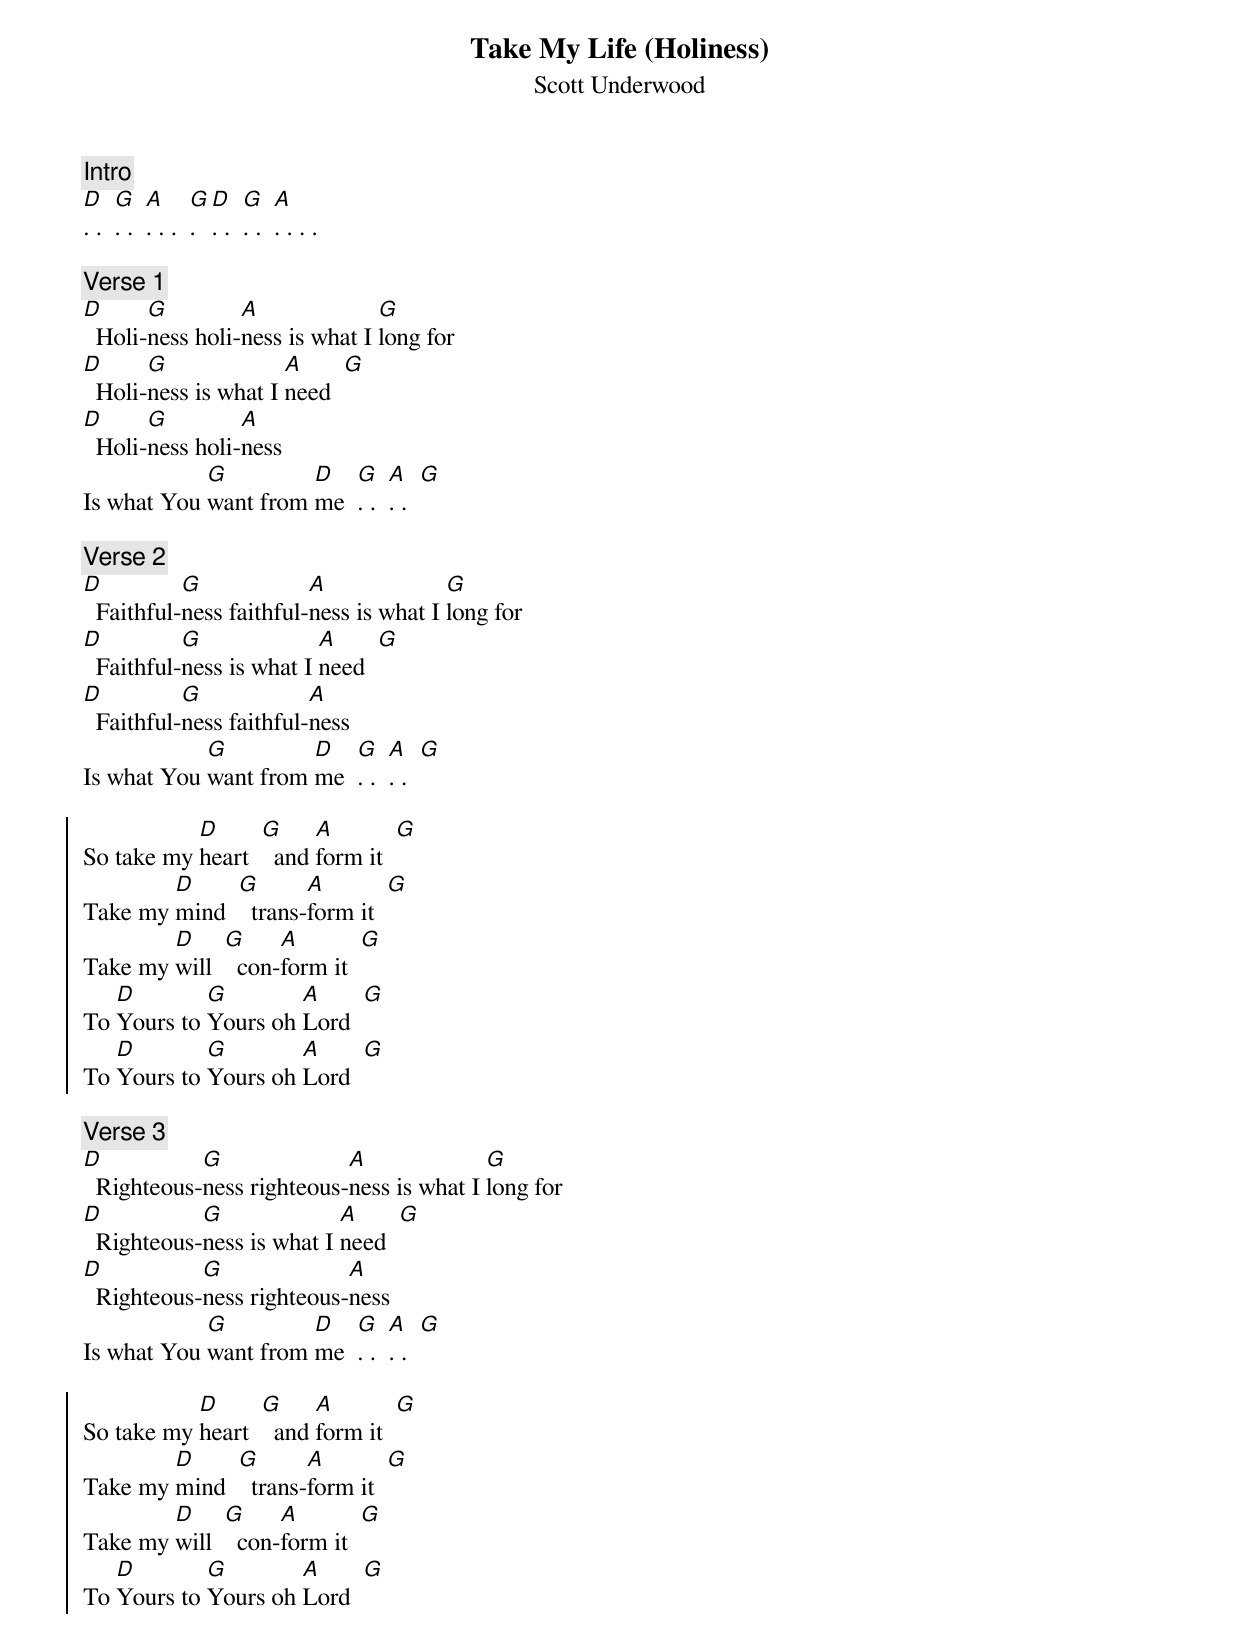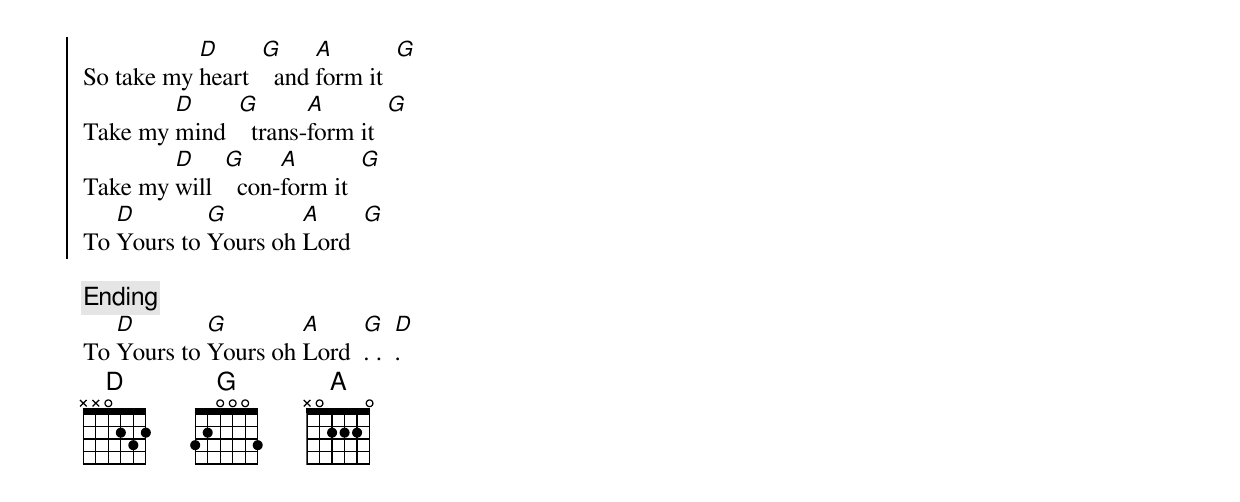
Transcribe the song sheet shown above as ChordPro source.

{title:Take My Life (Holiness)}
{subtitle:Scott Underwood}
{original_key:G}
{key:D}
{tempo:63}
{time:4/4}
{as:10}
{c:Intro}
[D]. .  [G]. .  [A]. . .  [G].  [D]. .  [G]. .  [A]. . . .

{c:Verse 1}
[D]  Holi-[G]ness holi-[A]ness is what I [G]long for
[D]  Holi-[G]ness is what I [A]need  [G]
[D]  Holi-[G]ness holi-[A]ness
Is what You [G]want from [D]me  [G]. .  [A]. .  [G]

{c:Verse 2}
[D]  Faithful-[G]ness faithful-[A]ness is what I [G]long for
[D]  Faithful-[G]ness is what I [A]need  [G]
[D]  Faithful-[G]ness faithful-[A]ness
Is what You [G]want from [D]me  [G]. .  [A]. .  [G]

{soc}
So take my [D]heart  [G]  and [A]form it  [G]
Take my [D]mind  [G]  trans-[A]form it  [G]
Take my [D]will  [G]  con-[A]form it  [G]
To [D]Yours to [G]Yours oh [A]Lord  [G]
To [D]Yours to [G]Yours oh [A]Lord  [G]
{eoc}

{c:Verse 3}
[D]  Righteous-[G]ness righteous-[A]ness is what I [G]long for
[D]  Righteous-[G]ness is what I [A]need  [G]
[D]  Righteous-[G]ness righteous-[A]ness
Is what You [G]want from [D]me  [G]. .  [A]. .  [G]

{soc}
So take my [D]heart  [G]  and [A]form it  [G]
Take my [D]mind  [G]  trans-[A]form it  [G]
Take my [D]will  [G]  con-[A]form it  [G]
To [D]Yours to [G]Yours oh [A]Lord  [G]

So take my [D]heart  [G]  and [A]form it  [G]
Take my [D]mind  [G]  trans-[A]form it  [G]
Take my [D]will  [G]  con-[A]form it  [G]
To [D]Yours to [G]Yours oh [A]Lord  [G]
{eoc}

{c:Ending}
To [D]Yours to [G]Yours oh [A]Lord  [G]. .  [D].
